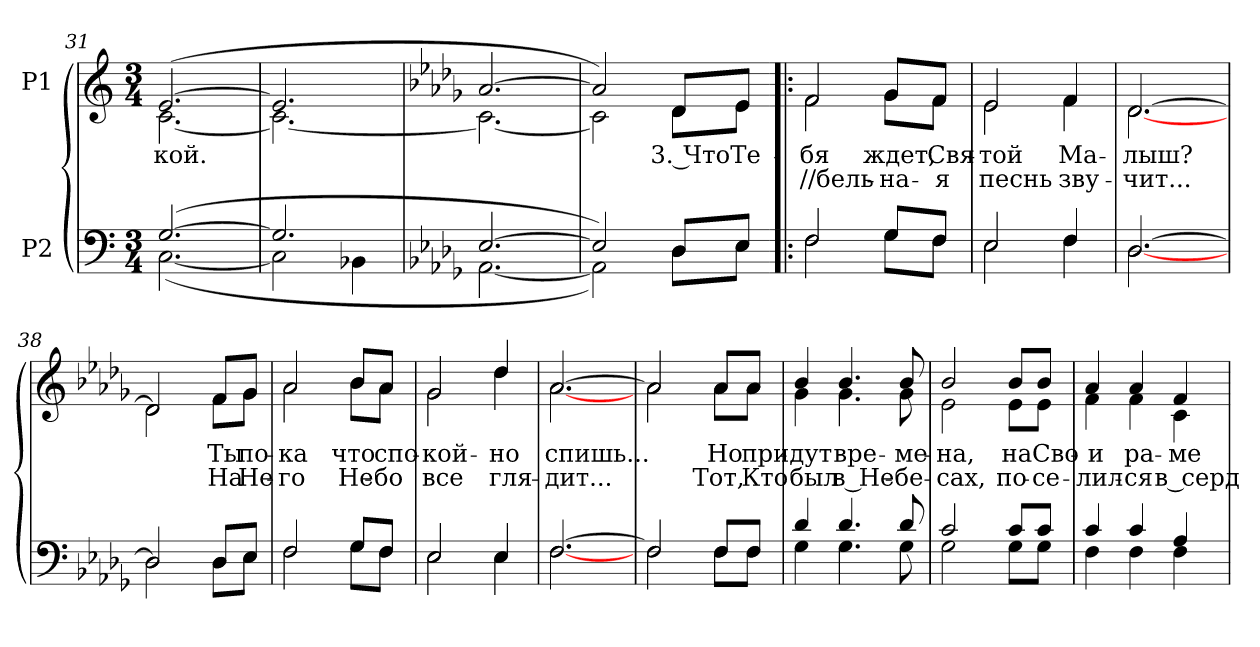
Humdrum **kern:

**kern	**kern	**text	**text
*part2	*part1	*part1	*part1
*staff2	*staff1	*staff1	*staff1
*I"P2	*I"P1	*	*
*clefF4	*clefG2	*	*
*k[]	*k[]	*	*
*C:	*C:	*	*
*M3/4	*M3/4	*	*
=31	=31	=31	=31
*^	*	*	*
!	!	!	!LO:LY:b:color=#000000	!
*	*	*^	*	*
([>2.Gi/	([<2.Ci\	([>2.ei/	[<2.ci\	-кой.	.
=32	=32	=32	=32	=32	=32
2.Gi/]	2Ci\]	2.ei/]	2.ci\_<	.	.
.	4BB-Xi\	.	.	.	.
=33	=33	=33	=33	=33	=33
*k[b-e-a-d-g-]	*	*k[b-e-a-d-g-]	*	*	*
*D-:	*	*D-:	*	*	*
[>2.E-i/	[<2.AA-i\	[>2.a-i/	2.ci\_<	.	.
=34	=34	=34	=34	=34	=34
2E-i/])	2AA-i\])	2a-i/])	2ci\]	.	.
!	!	!	!	!LO:LY:b:color=#000000	!
8D-i/L	8D-i\L	8d-i/L	8d-i\L	3. Что	.
!	!	!	!	!LO:LY:b:color=#000000	!
8E-i/J	8E-i\J	8e-i/J	8e-i\J	Те-	.
=35!|:	=35!|:	=35!|:	=35!|:	=35!|:	=35!|:
!	!	!	!	!LO:LY:b:color=#000000	!LO:LY:b:color=#000000
2Fi/	2Fi\	2fi/	2fi\	-бя	//бель-
!	!	!	!	!LO:LY:b:color=#000000	!LO:LY:b:color=#000000
8G-i/L	8G-i\L	8g-i/L	8g-i\L	ждет,	-на-
!	!	!	!	!LO:LY:b:color=#000000	!LO:LY:b:color=#000000
8Fi/J	8Fi\J	8fi/J	8fi\J	Свя-	-я
=36	=36	=36	=36	=36	=36
!	!	!	!	!LO:LY:b:color=#000000	!LO:LY:b:color=#000000
2E-i/	2E-i\	2e-i/	2e-i\	-той	песнь
!	!	!	!	!LO:LY:b:color=#000000	!LO:LY:b:color=#000000
4Fi/	4Fi\	4fi/	4fi\	Ма-	зву-
=37	=37	=37	=37	=37	=37
!	!	!	!	!LO:LY:b:color=#000000	!LO:LY:b:color=#000000
[>2.D-i/	[<2.D-i\	[>2.d-i/	[<2.d-i\	-лыш?	-чит...
=38	=38	=38	=38	=38	=38
2D-i/]	2D-i\	2d-i/]	2d-i\	.	.
!	!	!	!	!LO:LY:b:color=#000000	!LO:LY:b:color=#000000
8D-i/L	8D-i\L	8fi/L	8fi\L	Ты	На
!	!	!	!	!LO:LY:b:color=#000000	!LO:LY:b:color=#000000
8E-i/J	8E-i\J	8g-i/J	8g-i\J	по-	Не-
!!LO:LB:g=z	!!
=39	=39	=39	=39	=39	=39
!	!	!	!	!LO:LY:b:color=#000000	!LO:LY:b:color=#000000
2Fi/	2Fi\	2a-i/	2a-i\	-ка	-го
!	!	!	!	!LO:LY:b:color=#000000	!LO:LY:b:color=#000000
8G-i/L	8G-i\L	8b-i/L	8b-i\L	что	Не-
!	!	!	!	!LO:LY:b:color=#000000	!LO:LY:b:color=#000000
8Fi/J	8Fi\J	8a-i/J	8a-i\J	спо-	-бо
=40	=40	=40	=40	=40	=40
!	!	!	!	!LO:LY:b:color=#000000	!LO:LY:b:color=#000000
2E-i/	2E-i\	2g-i/	2g-i\	-кой-	все
!	!	!	!	!LO:LY:b:color=#000000	!LO:LY:b:color=#000000
4E-i/	4E-i\	4dd-i/	4dd-i\	-но	гля-
=41	=41	=41	=41	=41	=41
!	!	!	!	!LO:LY:b:color=#000000	!LO:LY:b:color=#000000
[>2.Fi/	[<2.Fi\	[>2.a-i/	[<2.a-i\	спишь...	-дит...
=42	=42	=42	=42	=42	=42
2Fi/]	2Fi\	2a-i/]	2a-i\	.	.
!	!	!	!	!LO:LY:b:color=#000000	!LO:LY:b:color=#000000
8Fi/L	8Fi\L	8a-i/L	8a-i\L	Но	Тот,
!	!	!	!	!LO:LY:b:color=#000000	!LO:LY:b:color=#000000
8Fi/J	8Fi\J	8a-i/J	8a-i\J	при-	Кто
=43	=43	=43	=43	=43	=43
!	!	!	!	!LO:LY:b:color=#000000	!LO:LY:b:color=#000000
4d-i/	4G-i\	4b-i/	4g-i\	-дут	был
!	!	!	!	!LO:LY:b:color=#000000	!LO:LY:b:color=#000000
4.d-i/	4.G-i\	4.b-i/	4.g-i\	вре-	в Не-
!	!	!	!	!LO:LY:b:color=#000000	!LO:LY:b:color=#000000
8d-i/	8G-i\	8b-i/	8g-i\	-ме-	-бе-
=44	=44	=44	=44	=44	=44
!	!	!	!	!LO:LY:b:color=#000000	!LO:LY:b:color=#000000
2ci/	2G-i\	2b-i/	2e-i\	-на,	-сах,
!	!	!	!	!LO:LY:b:color=#000000	!LO:LY:b:color=#000000
8ci/L	8G-i\L	8b-i/L	8e-i\L	на	по-
!	!	!	!	!LO:LY:b:color=#000000	!LO:LY:b:color=#000000
8ci/J	8G-i\J	8b-i/J	8e-i\J	Сво-	-се-
=45	=45	=45	=45	=45	=45
!	!	!	!	!LO:LY:b:color=#000000	!LO:LY:b:color=#000000
4ci/	4Fi\	4a-i/	4fi\	-и	-лил-
!	!	!	!	!LO:LY:b:color=#000000	!LO:LY:b:color=#000000
4ci/	4Fi\	4a-i/	4fi\	ра-	-ся
!	!	!	!	!LO:LY:b:color=#000000	!LO:LY:b:color=#000000
4A-i/	4Fi\	4fi/	4ci\	-ме-	в серд-
*v	*v	*	*	*	*
*	*v	*v	*	*
=	=	=	=
*-	*-	*-	*-
